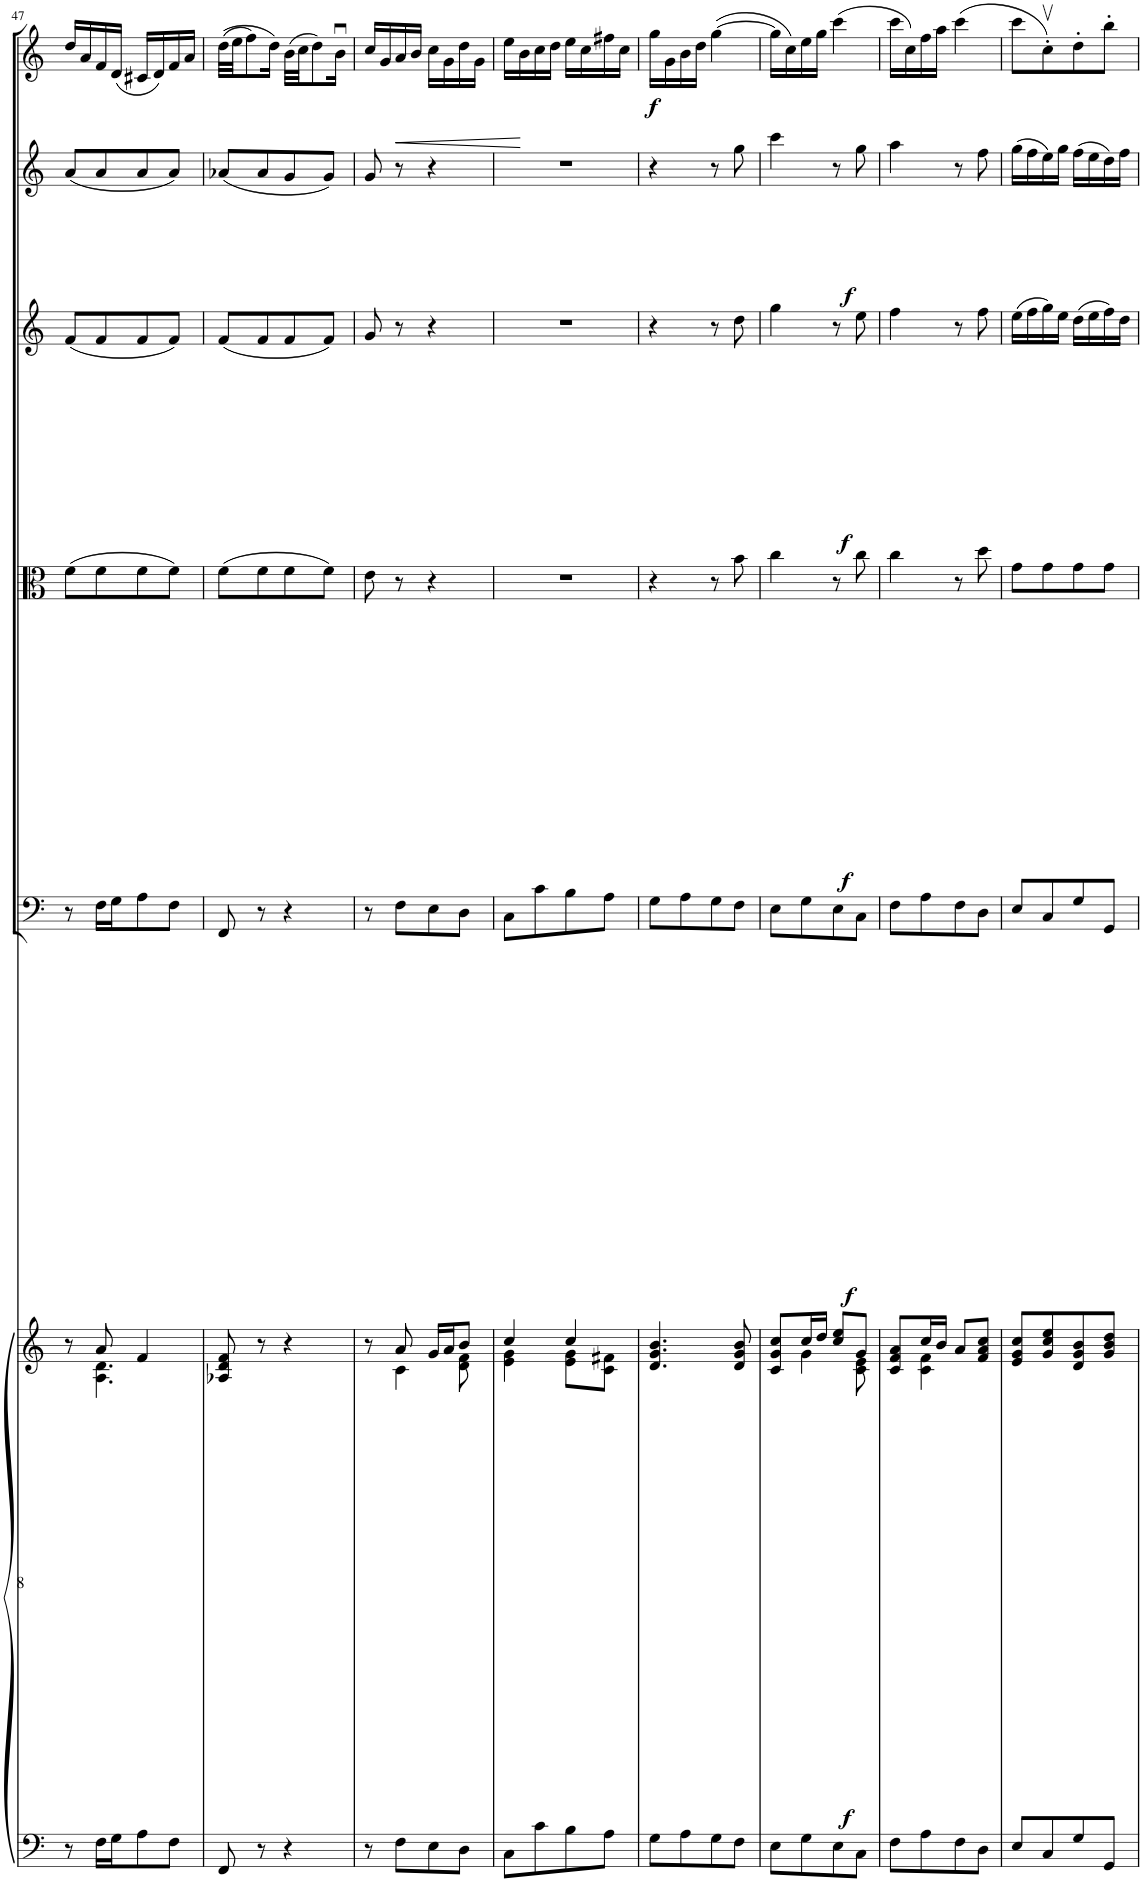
**kern	**kern	**dynam	**kern	**dynam	**kern	**dynam	**kern	**dynam	**kern	**dynam	**kern	**dynam
*part6	*part6	*part6	*part5	*part5	*part4	*part4	*part3	*part3	*part2	*part2	*part1	*part1
*staff7	*staff6	*staff6/7	*staff5	*staff5	*staff4	*staff4	*staff3	*staff3	*staff2	*staff2	*staff1	*staff1
*I"Harpsichord	*	*	*I"Violoncellos  and Basses	*	*I"Violas	*	*I"Violins 2	*	*I"Violins 1	*	*I"Solo Violin	*
*I'Hpschd	*	*	*	*	*	*	*	*	*	*	*I'Vln	*
!!LO:PB:g=z
*clefF4	*clefG2	*	*clefF4	*	*clefC3	*	*clefG2	*	*clefG2	*	*clefG2	*
*k[]	*k[]	*	*k[]	*	*k[]	*	*k[]	*	*k[]	*	*k[]	*
*M2/4	*M2/4	*	*M2/4	*	*M2/4	*	*M2/4	*	*M2/4	*	*M2/4	*
=47	=47	=47	=47	=47	=47	=47	=47	=47	=47	=47	=47	=47
*	*^	*	*	*	*	*	*	*	*	*	*	*
8r	8r	8ryy	.	8r	.	(8f\L	.	(8f/L	.	(8a/L	.	16dd/LL	.
.	.	.	.	.	.	.	.	.	.	.	.	16a/	.
16F\LL	8a/	4.A\ 4.d\	.	16F\LL	.	8f\	.	8f/	.	8a/	.	16f/	.
16G\J	.	.	.	16G\J	.	.	.	.	.	.	.	(16d/JJ	.
8A\	4f/	.	.	8A\	.	8f\	.	8f/	.	8a/	.	16c#X/LL	.
.	.	.	.	.	.	.	.	.	.	.	.	16d/)	.
8F\J	.	.	.	8F\J	.	8f\J)	.	8f/J)	.	8a/J)	.	16f/	.
.	.	.	.	.	.	.	.	.	.	.	.	16a/JJ	.
*	*v	*v	*	*	*	*	*	*	*	*	*	*	*
=48	=48	=48	=48	=48	=48	=48	=48	=48	=48	=48	=48	=48
8FF/	8A-X/ 8d/ 8f/	.	8FF/	.	(8f\L	.	(8f/L	.	(8a-X/L	.	((32dd\LLL	.
.	.	.	.	.	.	.	.	.	.	.	32ee\JJ	.
.	.	.	.	.	.	.	.	.	.	.	8ff\)	.
8r	8r	.	8r	.	8f\	.	8f/	.	8a-/	.	.	.
.	.	.	.	.	.	.	.	.	.	.	16dd\Jk)	.
4r	4r	.	4r	.	8f\	.	8f/	.	8g/	.	(32b\LLL	.
.	.	.	.	.	.	.	.	.	.	.	32cc\JJ	.
.	.	.	.	.	.	.	.	.	.	.	8dd\)	.
.	.	.	.	.	8f\J)	.	8f/J)	.	8g/J)	.	.	.
.	.	.	.	.	.	.	.	.	.	.	16bu\Jk	.
=49	=49	=49	=49	=49	=49	=49	=49	=49	=49	=49	=49	=49
*	*^	*	*	*	*	*	*	*	*	*	*	*
8r	8r	8ryy	.	8r	.	8e\	.	8g/	.	8g/	.	16cc/LL	.
.	.	.	.	.	.	.	.	.	.	.	.	16g/	.
!	!	!	!	!	!	!	!	!	!	!	!	!	!LO:HP:b
8F\L	8a/	4c\	.	8F\L	.	8r	.	8r	.	8r	.	16a/	<
.	.	.	.	.	.	.	.	.	.	.	.	16b/JJ	.
8E\	16g/LL	.	.	8E\	.	4r	.	4r	.	4r	.	16cc\LL	.
.	16a/J	.	.	.	.	.	.	.	.	.	.	16g\	.
8D\J	8b/J	8d\ 8f\	.	8D\J	.	.	.	.	.	.	.	16dd\	.
.	.	.	.	.	.	.	.	.	.	.	.	16g\JJ	.
*	*v	*v	*	*	*	*	*	*	*	*	*	*	*
.	.	.	.	.	.	.	.	.	.	.	.	[
=50	=50	=50	=50	=50	=50	=50	=50	=50	=50	=50	=50	=50
*	*^	*	*	*	*	*	*	*	*	*	*	*
8C\L	4cc/	4e\ 4g\	.	8C\L	.	2r	.	2r	.	2r	.	16ee\LL	.
.	.	.	.	.	.	.	.	.	.	.	.	16b\	.
8c\	.	.	.	8c\	.	.	.	.	.	.	.	16cc\	.
.	.	.	.	.	.	.	.	.	.	.	.	16dd\JJ	.
!	!	!	!	!	!	!	!	!	!	!	!	!	!LO:DY:b
8B\	4cc/	8e\ 8g\L	.	8B\	.	.	.	.	.	.	.	16ee\LL	f
.	.	.	.	.	.	.	.	.	.	.	.	16cc\	.
8A\J	.	8c\ 8f#X\J	.	8A\J	.	.	.	.	.	.	.	16ff#X\	.
.	.	.	.	.	.	.	.	.	.	.	.	16cc\JJ	.
*	*v	*v	*	*	*	*	*	*	*	*	*	*	*
=51	=51	=51	=51	=51	=51	=51	=51	=51	=51	=51	=51	=51
8G\L	4.d/ 4.g/ 4.b/	.	8G\L	.	4r	.	4r	.	4r	.	16gg\LL	.
.	.	.	.	.	.	.	.	.	.	.	16g\	.
8A\	.	.	8A\	.	.	.	.	.	.	.	16b\	.
.	.	.	.	.	.	.	.	.	.	.	16dd\JJ	.
8G\	.	.	8G\	.	8r	.	8r	.	8r	.	([4gg\	.
!	!	!LO:DY:b	!	!LO:DY:b	!	!LO:DY:b	!	!LO:DY:b	!	!LO:DY:b	!	!
8F\J	8d/ 8g/ 8b/	f	8F\J	f	8b\	f	8dd\	f	8gg\	f	.	.
=52	=52	=52	=52	=52	=52	=52	=52	=52	=52	=52	=52	=52
*	*^	*	*	*	*	*	*	*	*	*	*	*
8E\L	8c/ 8g/ 8cc/L	8ryy	.	8E\L	.	4cc\	.	4gg\	.	4ccc\	.	16gg\LL]	.
.	.	.	.	.	.	.	.	.	.	.	.	16cc\)	.
8G\	16cc/L	4g\	.	8G\	.	.	.	.	.	.	.	16ee\	.
.	16dd/JJ	.	.	.	.	.	.	.	.	.	.	16gg\JJ	.
8E\	8cc/ 8ee/L	.	.	8E\	.	8r	.	8r	.	8r	.	(4ccc\	.
8C\J	8g/J	8c\ 8e\	.	8C\J	.	8cc\	.	8ee\	.	8gg\	.	.	.
=53	=53	=53	=53	=53	=53	=53	=53	=53	=53	=53	=53	=53	=53
8F\L	8c/ 8f/ 8a/L	8ryy	.	8F\L	.	4cc\	.	4ff\	.	4aa\	.	16ccc\LL	.
.	.	.	.	.	.	.	.	.	.	.	.	16cc\)	.
8A\	16cc/L	4c\ 4f\	.	8A\	.	.	.	.	.	.	.	16ff\	.
.	16b/JJ	.	.	.	.	.	.	.	.	.	.	16aa\JJ	.
8F\	8a/L	.	.	8F\	.	8r	.	8r	.	8r	.	(4ccc\	.
8D\J	8f/ 8a/ 8cc/J	8ryy	.	8D\J	.	8dd\	.	8ff\	.	8ff\	.	.	.
*	*v	*v	*	*	*	*	*	*	*	*	*	*	*
=54	=54	=54	=54	=54	=54	=54	=54	=54	=54	=54	=54	=54
8E/L	8e/ 8g/ 8cc/L	.	8E/L	.	8g\L	.	(16ee\LL	.	(16gg\LL	.	8ccc\L	.
.	.	.	.	.	.	.	16ff\	.	16ff\	.	.	.
8C/	8g/ 8cc/ 8ee/	.	8C/	.	8g\	.	16gg\)	.	16ee\)	.	8ccv'\)	.
.	.	.	.	.	.	.	16ee\JJ	.	16gg\JJ	.	.	.
8G/	8d/ 8g/ 8b/	.	8G/	.	8g\	.	(16dd\LL	.	(16ff\LL	.	8dd'\	.
.	.	.	.	.	.	.	16ee\	.	16ee\	.	.	.
8GG/J	8g/ 8b/ 8dd/J	.	8GG/J	.	8g\J	.	16ff\)	.	16dd\)	.	8bb'\J	.
.	.	.	.	.	.	.	16dd\JJ	.	16ff\JJ	.	.	.
=	=	=	=	=	=	=	=	=	=	=	=	=
*-	*-	*-	*-	*-	*-	*-	*-	*-	*-	*-	*-	*-
